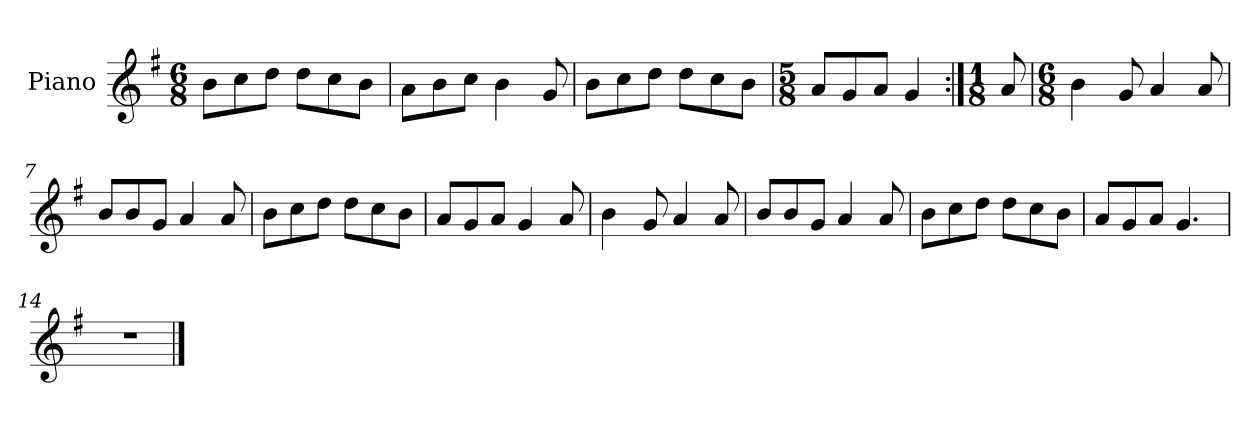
**kern
*part1
*staff1
*I"Piano
*I'Pno.
*clefG2
*k[f#]
*M6/8
=1
8b\L
8cc\
8dd\J
8dd\L
8cc\
8b\J
=2
8a\L
8b\
8cc\J
4b\
8g/
=3
8b\L
8cc\
8dd\J
8dd\L
8cc\
8b\J
=4
*M5/8
8a/L
8g/
8a/J
4g/
=5:|!
*M1/8
8a/
=6
*M6/8
4b\
8g/
4a/
8a/
=7
8b/L
8b/
8g/J
4a/
8a/
!!LO:LB:g=z
=8
8b\L
8cc\
8dd\J
8dd\L
8cc\
8b\J
=9
8a/L
8g/
8a/J
4g/
8a/
=10
4b\
8g/
4a/
8a/
=11
8b/L
8b/
8g/J
4a/
8a/
=12
8b\L
8cc\
8dd\J
8dd\L
8cc\
8b\J
=13
8a/L
8g/
8a/J
4.g/
=14
2.r
==
*-
